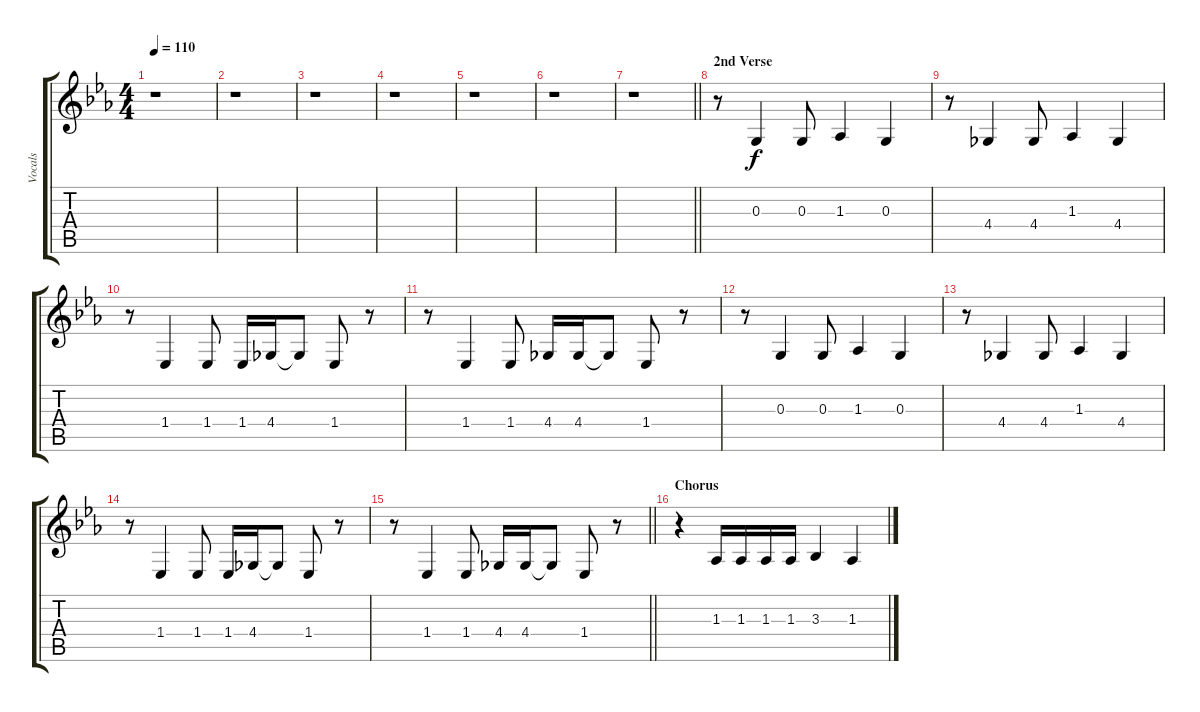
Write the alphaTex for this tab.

\track ("Vocals" "Vocals") {instrument oboe}
\staff {score tabs}
\tuning (E4 B3 G3 D3 A2 E2) {hide}
\ts (4 4)
\tempo 110
\clef g2
\ks eb
r.1{dy f} |
r.1 |
r.1 |
r.1 |
r.1 |
r.1 |
\barLineRight lightlight
r.1 |
\section ("" "2nd Verse")
r.8 0.3.4 0.3.8 1.3.4 0.3.4 |
r.8 4.4.4 4.4.8 1.3.4 4.4.4 |
r.8 1.4.4 1.4.8 1.4.16 4.4.16 4.4{t}.8 1.4.8 r.8 |
r.8 1.4.4 1.4.8 4.4.16 4.4.16 4.4{t}.8 1.4.8 r.8 |
r.8 0.3.4 0.3.8 1.3.4 0.3.4 |
r.8 4.4.4 4.4.8 1.3.4 4.4.4 |
r.8 1.4.4 1.4.8 1.4.16 4.4.16 4.4{t}.8 1.4.8 r.8 |
\barLineRight lightlight
r.8 1.4.4 1.4.8 4.4.16 4.4.16 4.4{t}.8 1.4.8 r.8 |
\section ("" "Chorus")
r.4 1.3.16 1.3.16 1.3.16 1.3.16 3.3.4 1.3.4
